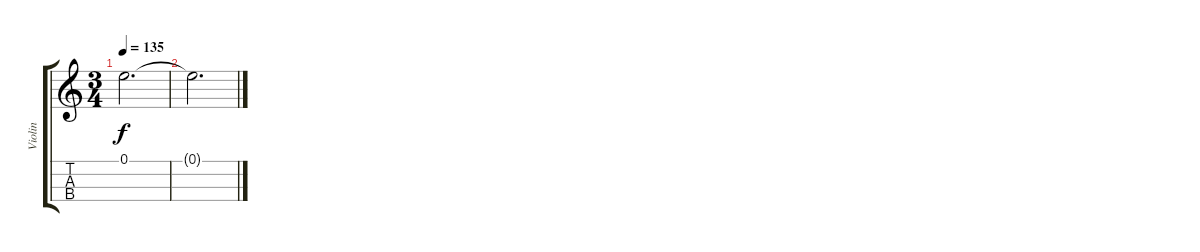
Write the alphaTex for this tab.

\track ("Violin" "Violin") {instrument stringensemble2}
\staff {score tabs}
\tuning (E5 A4 D4 G3) {hide}
\ts (3 4)
\tempo 135
\clef g2
\ks c
0.1{t}.2{d dy f} |
0.1{t}.2{d}
